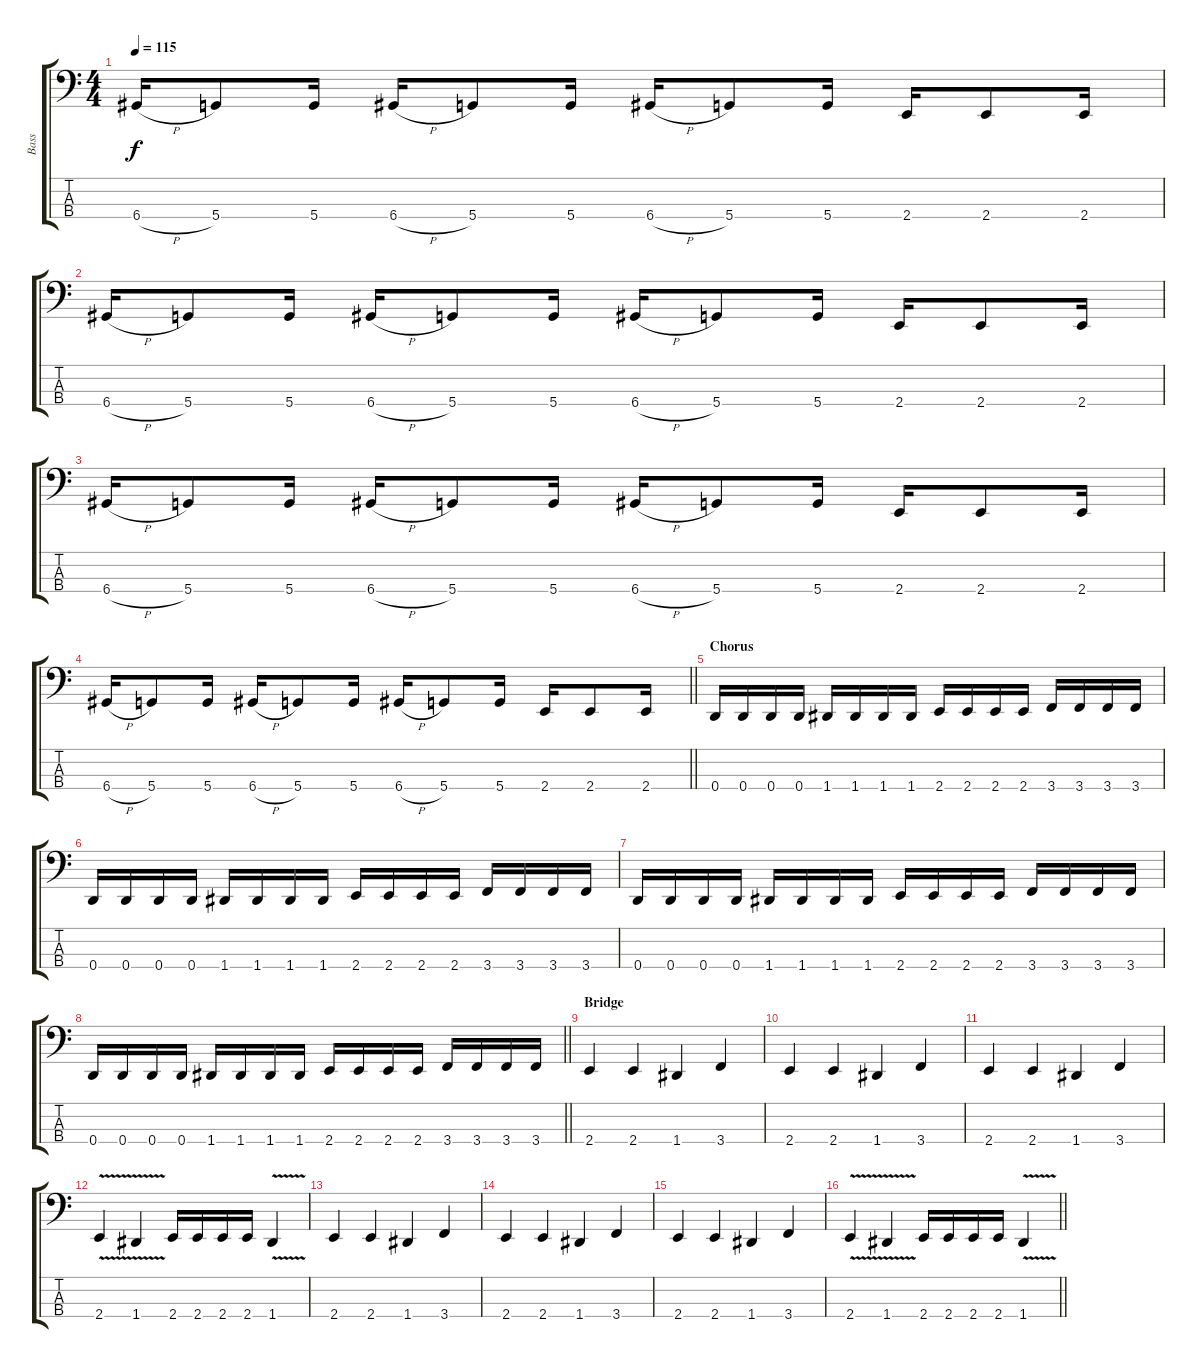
\track ("Bass" "Bass") {instrument electricbasspick}
\staff {score tabs}
\tuning (G2 D2 A1 D1) {hide}
\ts (4 4)
\tempo 115
\clef f4
\ks c
6.4{h}.16{dy f} 5.4.8 5.4.16 6.4{h}.16 5.4.8 5.4.16 6.4{h}.16 5.4.8 5.4.16 2.4.16 2.4.8 2.4.16 |
6.4{h}.16 5.4.8 5.4.16 6.4{h}.16 5.4.8 5.4.16 6.4{h}.16 5.4.8 5.4.16 2.4.16 2.4.8 2.4.16 |
6.4{h}.16 5.4.8 5.4.16 6.4{h}.16 5.4.8 5.4.16 6.4{h}.16 5.4.8 5.4.16 2.4.16 2.4.8 2.4.16 |
\barLineRight lightlight
6.4{h}.16 5.4.8 5.4.16 6.4{h}.16 5.4.8 5.4.16 6.4{h}.16 5.4.8 5.4.16 2.4.16 2.4.8 2.4.16 |
\section ("" "Chorus")
0.4.16 0.4.16 0.4.16 0.4.16 1.4.16 1.4.16 1.4.16 1.4.16 2.4.16 2.4.16 2.4.16 2.4.16 3.4.16 3.4.16 3.4.16 3.4.16 |
0.4.16 0.4.16 0.4.16 0.4.16 1.4.16 1.4.16 1.4.16 1.4.16 2.4.16 2.4.16 2.4.16 2.4.16 3.4.16 3.4.16 3.4.16 3.4.16 |
0.4.16 0.4.16 0.4.16 0.4.16 1.4.16 1.4.16 1.4.16 1.4.16 2.4.16 2.4.16 2.4.16 2.4.16 3.4.16 3.4.16 3.4.16 3.4.16 |
\barLineRight lightlight
0.4.16 0.4.16 0.4.16 0.4.16 1.4.16 1.4.16 1.4.16 1.4.16 2.4.16 2.4.16 2.4.16 2.4.16 3.4.16 3.4.16 3.4.16 3.4.16 |
\section ("" "Bridge")
2.4.4 2.4.4 1.4.4 3.4.4 |
2.4.4 2.4.4 1.4.4 3.4.4 |
2.4.4 2.4.4 1.4.4 3.4.4 |
2.4{v}.4 1.4{v}.4 2.4.16 2.4.16 2.4.16 2.4.16 1.4{v}.4 |
2.4.4 2.4.4 1.4.4 3.4.4 |
2.4.4 2.4.4 1.4.4 3.4.4 |
2.4.4 2.4.4 1.4.4 3.4.4 |
\barLineRight lightlight
2.4{v}.4 1.4{v}.4 2.4.16 2.4.16 2.4.16 2.4.16 1.4{v}.4
